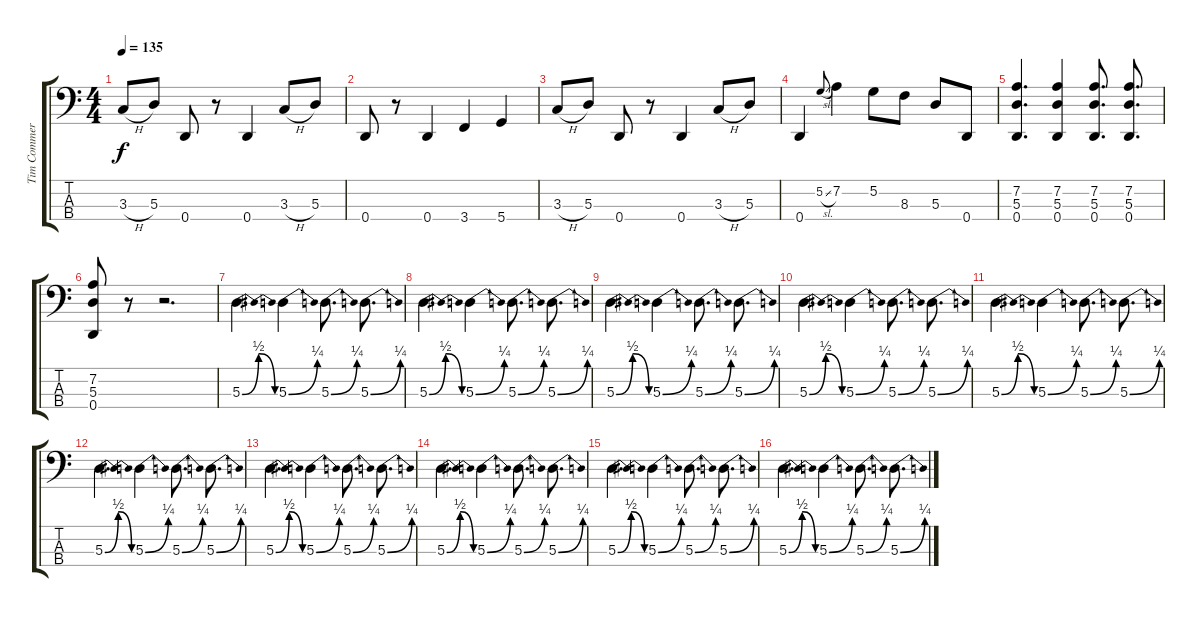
\track ("Tim Commerford" "Tim Commer") {instrument electricbassfinger}
\staff {score tabs}
\tuning (G2 D2 A1 D1) {hide}
\ts (4 4)
\tempo 135
\clef f4
\ks c
3.3{h}.8{dy f} 5.3.8 0.4.8 r.8 0.4.4 3.3{h}.8 5.3.8 |
0.4.8 r.8 0.4.4 3.4.4 5.4.4 |
3.3{h}.8 5.3.8 0.4.8 r.8 0.4.4 3.3{h}.8 5.3.8 |
0.4.4 5.2{sl}.8{gr onbeat} 7.2.4 5.2.8 8.3.8 5.3.8 0.4.8 |
(7.2 5.3 0.4).4{d} (7.2 5.3 0.4).4 (7.2 5.3 0.4).8{d} (7.2 5.3 0.4).8{d} |
(7.2 5.3 0.4).8 r.8 r.2{d} |
5.3{be (bendrelease 0 0 15 2 20 2 60 0)}.4{d} 5.3{be (bend 0 0 60 1)}.4 5.3{be (bend 0 0 60 1)}.8{d} 5.3{be (bend 0 0 60 1)}.8{d} |
5.3{be (bendrelease 0 0 15 2 20 2 60 0)}.4{d} 5.3{be (bend 0 0 60 1)}.4 5.3{be (bend 0 0 60 1)}.8{d} 5.3{be (bend 0 0 60 1)}.8{d} |
5.3{be (bendrelease 0 0 15 2 20 2 60 0)}.4{d} 5.3{be (bend 0 0 60 1)}.4 5.3{be (bend 0 0 60 1)}.8{d} 5.3{be (bend 0 0 60 1)}.8{d} |
5.3{be (bendrelease 0 0 15 2 20 2 60 0)}.4{d} 5.3{be (bend 0 0 60 1)}.4 5.3{be (bend 0 0 60 1)}.8{d} 5.3{be (bend 0 0 60 1)}.8{d} |
5.3{be (bendrelease 0 0 15 2 20 2 60 0)}.4{d} 5.3{be (bend 0 0 60 1)}.4 5.3{be (bend 0 0 60 1)}.8{d} 5.3{be (bend 0 0 60 1)}.8{d} |
5.3{be (bendrelease 0 0 15 2 20 2 60 0)}.4{d} 5.3{be (bend 0 0 60 1)}.4 5.3{be (bend 0 0 60 1)}.8{d} 5.3{be (bend 0 0 60 1)}.8{d} |
5.3{be (bendrelease 0 0 15 2 20 2 60 0)}.4{d} 5.3{be (bend 0 0 60 1)}.4 5.3{be (bend 0 0 60 1)}.8{d} 5.3{be (bend 0 0 60 1)}.8{d} |
5.3{be (bendrelease 0 0 15 2 20 2 60 0)}.4{d} 5.3{be (bend 0 0 60 1)}.4 5.3{be (bend 0 0 60 1)}.8{d} 5.3{be (bend 0 0 60 1)}.8{d} |
5.3{be (bendrelease 0 0 15 2 20 2 60 0)}.4{d} 5.3{be (bend 0 0 60 1)}.4 5.3{be (bend 0 0 60 1)}.8{d} 5.3{be (bend 0 0 60 1)}.8{d} |
5.3{be (bendrelease 0 0 15 2 20 2 60 0)}.4{d} 5.3{be (bend 0 0 60 1)}.4 5.3{be (bend 0 0 60 1)}.8{d} 5.3{be (bend 0 0 60 1)}.8{d}
